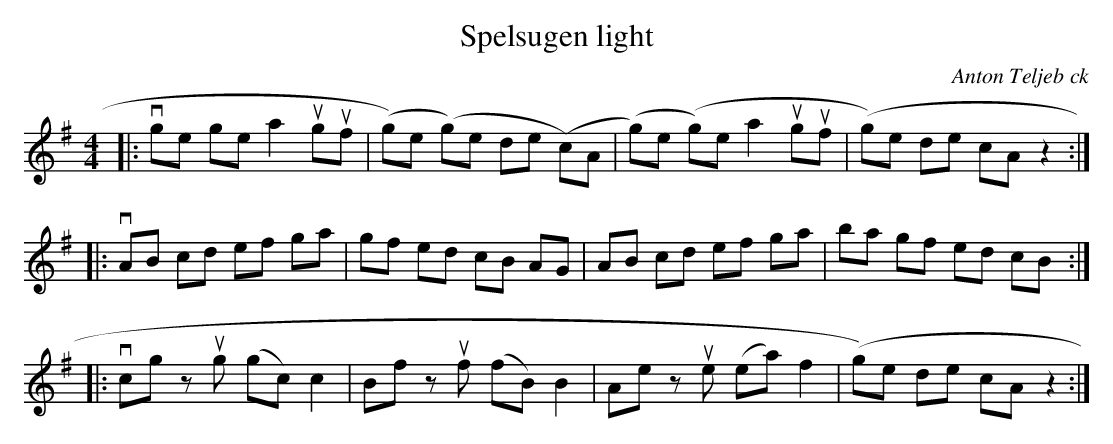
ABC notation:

X:1
T:Spelsugen light
C:Anton Teljeb ck
M:4/4
L:1/8
K:G
|: vge ge a2 uguf | (g)e (g)e de (c)A | (g)e (g)e a2 uguf | (g)e de cA z2 :|
|: vAB cd ef ga | gf ed cB AG | AB cd ef ga | ba gf ed cB :|
|:vcg zug (gc) c2 | Bf zuf (fB) B2 | Ae zue (ea) f2 | (g)e de cA z2 :|
